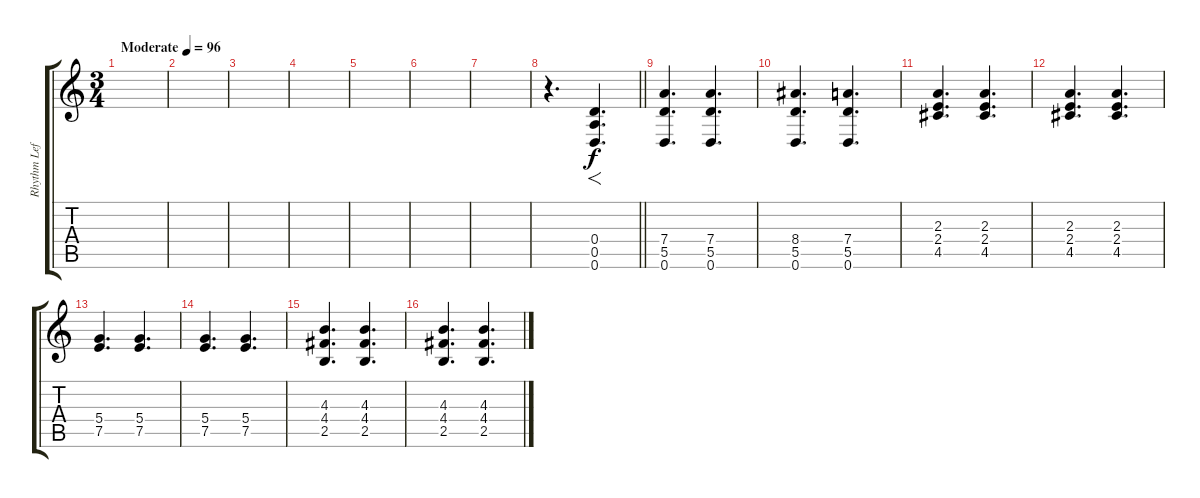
\track ("Rhythm Left" "Rhythm Lef") {instrument distortionguitar}
\staff {score tabs}
\tuning (E4 B3 G3 D3 A2 D2) {hide}
\ts (3 4)
\tempo (96 "Moderate")
\clef g2
\ks c
|
|
|
|
|
|
|
\barLineRight lightlight
r.4{d} (0.4 0.5 0.6).4{f d balance 8} |
(7.4 5.5 0.6).4{d} (7.4 5.5 0.6).4{d} |
(8.4 5.5 0.6).4{d} (7.4 5.5 0.6).4{d} |
(2.3 2.4 4.5).4{d} (2.3 2.4 4.5).4{d} |
(2.3 2.4 4.5).4{d} (2.3 2.4 4.5).4{d} |
(5.4 7.5).4{d} (5.4 7.5).4{d} |
(5.4 7.5).4{d} (5.4 7.5).4{d} |
(4.3 4.4 2.5).4{d} (4.3 4.4 2.5).4{d} |
(4.3 4.4 2.5).4{d} (4.3 4.4 2.5).4{d}
